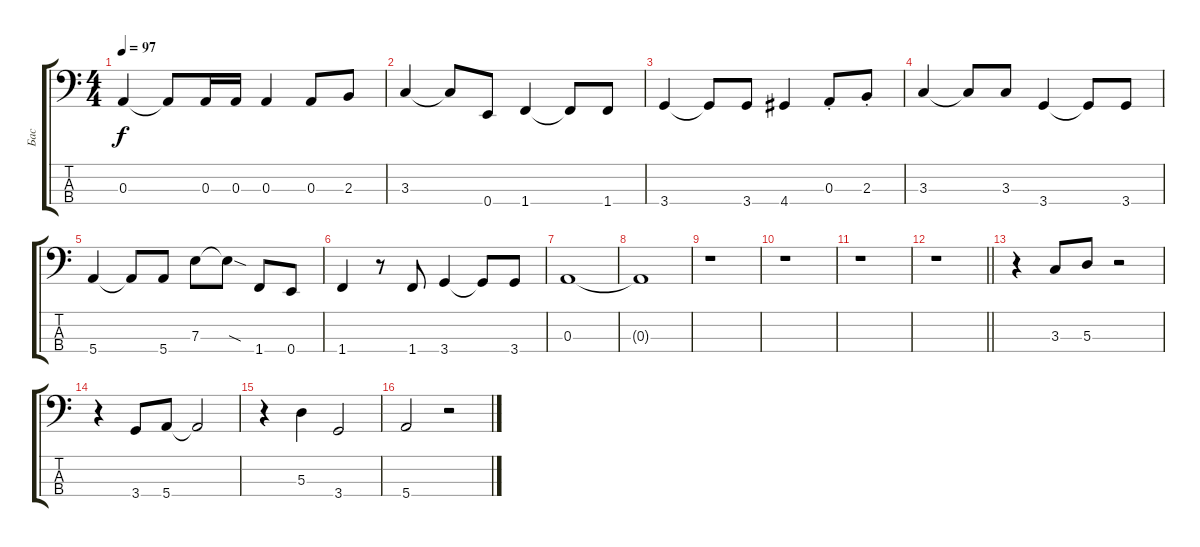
\track ("Бас" "Бас") {instrument electricbassfinger}
\staff {score tabs}
\tuning (G2 D2 A1 E1) {hide}
\ts (4 4)
\tempo 97
\clef f4
\ks c
0.3.4{dy f} 0.3{t}.8 0.3.16 0.3.16 0.3.4 0.3.8 2.3.8 |
3.3.4 3.3{t}.8 0.4.8 1.4.4 1.4{t}.8 1.4.8 |
3.4.4 3.4{t}.8 3.4.8 4.4.4 0.3{st}.8 2.3{st}.8 |
3.3.4 3.3{t}.8 3.3.8 3.4.4 3.4{t}.8 3.4.8 |
5.4.4 5.4{t}.8 5.4.8 7.3.8 7.3{sod t}.8 1.4.8 0.4.8 |
1.4.4 r.8 1.4.8 3.4.4 3.4{t}.8 3.4.8 |
0.3.1 |
0.3{t}.1 |
r.1 |
r.1 |
r.1 |
\barLineRight lightlight
r.1 |
r.4 3.3.8 5.3.8 r.2 |
r.4 3.4.8 5.4.8 5.4{t}.2 |
r.4 5.3.4 3.4.2 |
5.4.2 r.2
